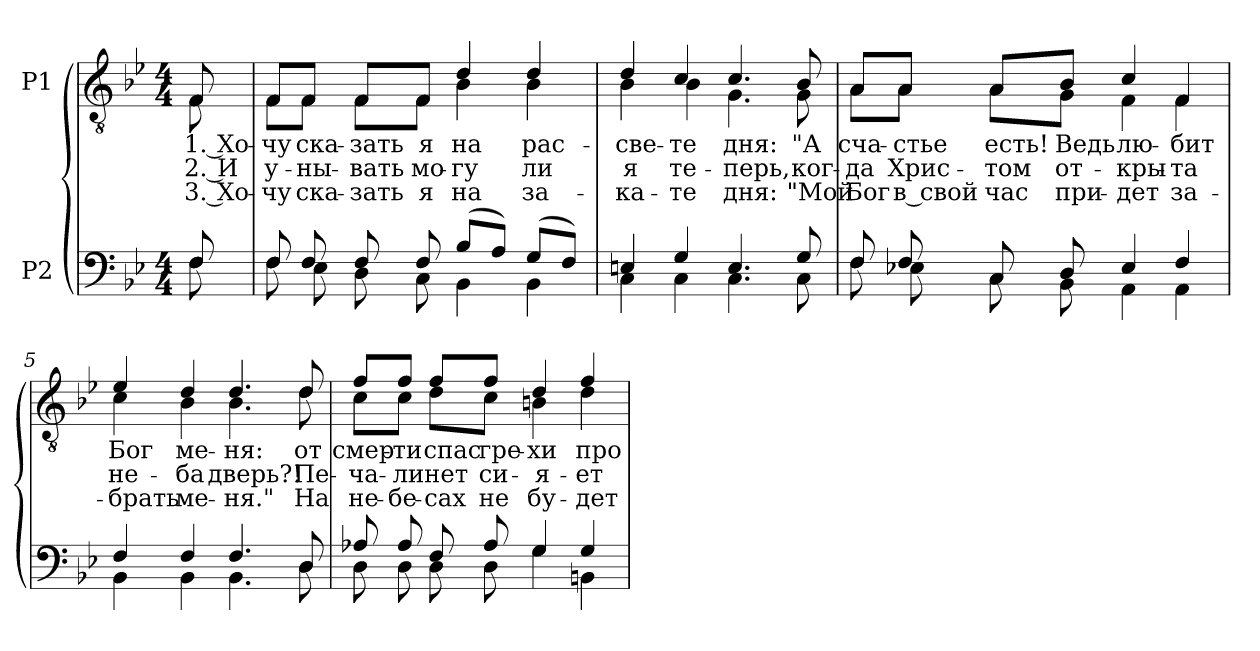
**kern	**kern	**text	**text	**text
*part2	*part1	*part1	*part1	*part1
*staff2	*staff1	*staff1	*staff1	*staff1
*I"P2	*I"P1	*	*	*
!!LO:PB:g=z
*clefF4	*clefGv2	*	*	*
*	*ITrd7c12	*	*	*
*k[b-e-]	*k[b-e-]	*	*	*
*B-:	*B-:	*	*	*
*M4/4	*M4/4	*	*	*
=1	=1	=1	=1	=1
*^	*	*	*	*
!	!	!	!LO:LY:b:color=#000000	!LO:LY:b:color=#000000	!LO:LY:b:color=#000000
*	*	*^	*	*	*
8Fi/	8Fi\	8FFi/	8FFi\	1. Хо-	2. И	3. Хо-
=2	=2	=2	=2	=2	=2	=2
!	!	!	!	!LO:LY:b:color=#000000	!LO:LY:b:color=#000000	!LO:LY:b:color=#000000
8Fi/	8Fi\	8FFi/L	8FFi\L	-чу	у-	-чу
!	!	!	!	!LO:LY:b:color=#000000	!LO:LY:b:color=#000000	!LO:LY:b:color=#000000
8Fi/	8E-i\	8FFi/J	8FFi\J	ска-	-ны-	ска-
!	!	!	!	!LO:LY:b:color=#000000	!LO:LY:b:color=#000000	!LO:LY:b:color=#000000
8Fi/	8Di\	8FFi/L	8FFi\L	-зать	-вать	-зать
!	!	!	!	!LO:LY:b:color=#000000	!LO:LY:b:color=#000000	!LO:LY:b:color=#000000
8Fi/	8Ci\	8FFi/J	8FFi\J	я	мо-	я
!	!	!	!	!LO:LY:b:color=#000000	!LO:LY:b:color=#000000	!LO:LY:b:color=#000000
(8B-i/L	4BB-i\	4Di/	4BB-i\	на	-гу	на
8Ai/J)	.	.	.	.	.	.
!	!	!	!	!LO:LY:b:color=#000000	!LO:LY:b:color=#000000	!LO:LY:b:color=#000000
(8Gi/L	4BB-i\	4Di/	4BB-i\	рас-	ли	за-
8Fi/J)	.	.	.	.	.	.
=3	=3	=3	=3	=3	=3	=3
!	!	!	!	!LO:LY:b:color=#000000	!LO:LY:b:color=#000000	!LO:LY:b:color=#000000
4Eni/	4Ci\	4Di/	4BB-i\	-све-	я	-ка-
!	!	!	!	!LO:LY:b:color=#000000	!LO:LY:b:color=#000000	!LO:LY:b:color=#000000
4Gi/	4Ci\	4Ci/	4BB-i\	-те	те-	-те
!	!	!	!	!LO:LY:b:color=#000000	!LO:LY:b:color=#000000	!LO:LY:b:color=#000000
4.Ei/	4.Ci\	4.Ci/	4.GGi\	дня:	-перь,	дня:
!	!	!	!	!LO:LY:b:color=#000000	!LO:LY:b:color=#000000	!LO:LY:b:color=#000000
8Gi/	8Ci\	8BB-i/	8GGi\	"А	ког-	"Мой
=4	=4	=4	=4	=4	=4	=4
!	!	!	!	!LO:LY:b:color=#000000	!LO:LY:b:color=#000000	!LO:LY:b:color=#000000
8Fi/	8Fi\	8AAi/L	8AAi\L	сча-	-да	Бог
!	!	!	!	!LO:LY:b:color=#000000	!LO:LY:b:color=#000000	!LO:LY:b:color=#000000
8Fi/	8E-Xi\	8AAi/J	8AAi\J	-стье	Хрис-	в свой
!	!	!	!	!LO:LY:b:color=#000000	!LO:LY:b:color=#000000	!LO:LY:b:color=#000000
8Ci/	8Ci\	8AAi/L	8AAi\L	есть!	-том	час
!	!	!	!	!LO:LY:b:color=#000000	!LO:LY:b:color=#000000	!LO:LY:b:color=#000000
8Di/	8BB-i\	8BB-i/J	8GGi\J	Ведь	от-	при-
!	!	!	!	!LO:LY:b:color=#000000	!LO:LY:b:color=#000000	!LO:LY:b:color=#000000
4E-i/	4AAi\	4Ci/	4FFi\	лю-	-кры-	-дет
!	!	!	!	!LO:LY:b:color=#000000	!LO:LY:b:color=#000000	!LO:LY:b:color=#000000
4Fi/	4AAi\	4FFi/	4FFi\	-бит	-та	за-
!!LO:LB:g=z	!!
=5	=5	=5	=5	=5	=5	=5
!	!	!	!	!LO:LY:b:color=#000000	!LO:LY:b:color=#000000	!LO:LY:b:color=#000000
4Fi/	4BB-i\	4E-i/	4Ci\	Бог	не-	-брать
!	!	!	!	!LO:LY:b:color=#000000	!LO:LY:b:color=#000000	!LO:LY:b:color=#000000
4Fi/	4BB-i\	4Di/	4BB-i\	ме-	-ба	ме-
!	!	!	!	!LO:LY:b:color=#000000	!LO:LY:b:color=#000000	!LO:LY:b:color=#000000
4.Fi/	4.BB-i\	4.Di/	4.BB-i\	-ня:	дверь?!	-ня."
!	!	!	!	!LO:LY:b:color=#000000	!LO:LY:b:color=#000000	!LO:LY:b:color=#000000
8Di/	8Di\	8Di/	8Di\	от	Пе-	На
=6	=6	=6	=6	=6	=6	=6
!	!	!	!	!LO:LY:b:color=#000000	!LO:LY:b:color=#000000	!LO:LY:b:color=#000000
8A-Xi/	8Di\	8Fi/L	8Ci\L	смер-	-ча-	не-
!	!	!	!	!LO:LY:b:color=#000000	!LO:LY:b:color=#000000	!LO:LY:b:color=#000000
8A-i/	8Di\	8Fi/J	8Ci\J	-ти	-ли	-бе-
!	!	!	!	!LO:LY:b:color=#000000	!LO:LY:b:color=#000000	!LO:LY:b:color=#000000
8Fi/	8Di\	8Fi/L	8Di\L	спас	нет	-сах
!	!	!	!	!LO:LY:b:color=#000000	!LO:LY:b:color=#000000	!LO:LY:b:color=#000000
8A-i/	8Di\	8Fi/J	8Ci\J	гре-	си-	не
!	!	!	!	!LO:LY:b:color=#000000	!LO:LY:b:color=#000000	!LO:LY:b:color=#000000
4Gi/	4Gi\	4Di/	4BBni\	-хи	-я-	бу-
!	!	!	!	!LO:LY:b:color=#000000	!LO:LY:b:color=#000000	!LO:LY:b:color=#000000
4Gi/	4BBni\	4Fi/	4Di\	про-	-ет	-дет
*v	*v	*	*	*	*	*
*	*v	*v	*	*	*
=	=	=	=	=
*-	*-	*-	*-	*-
